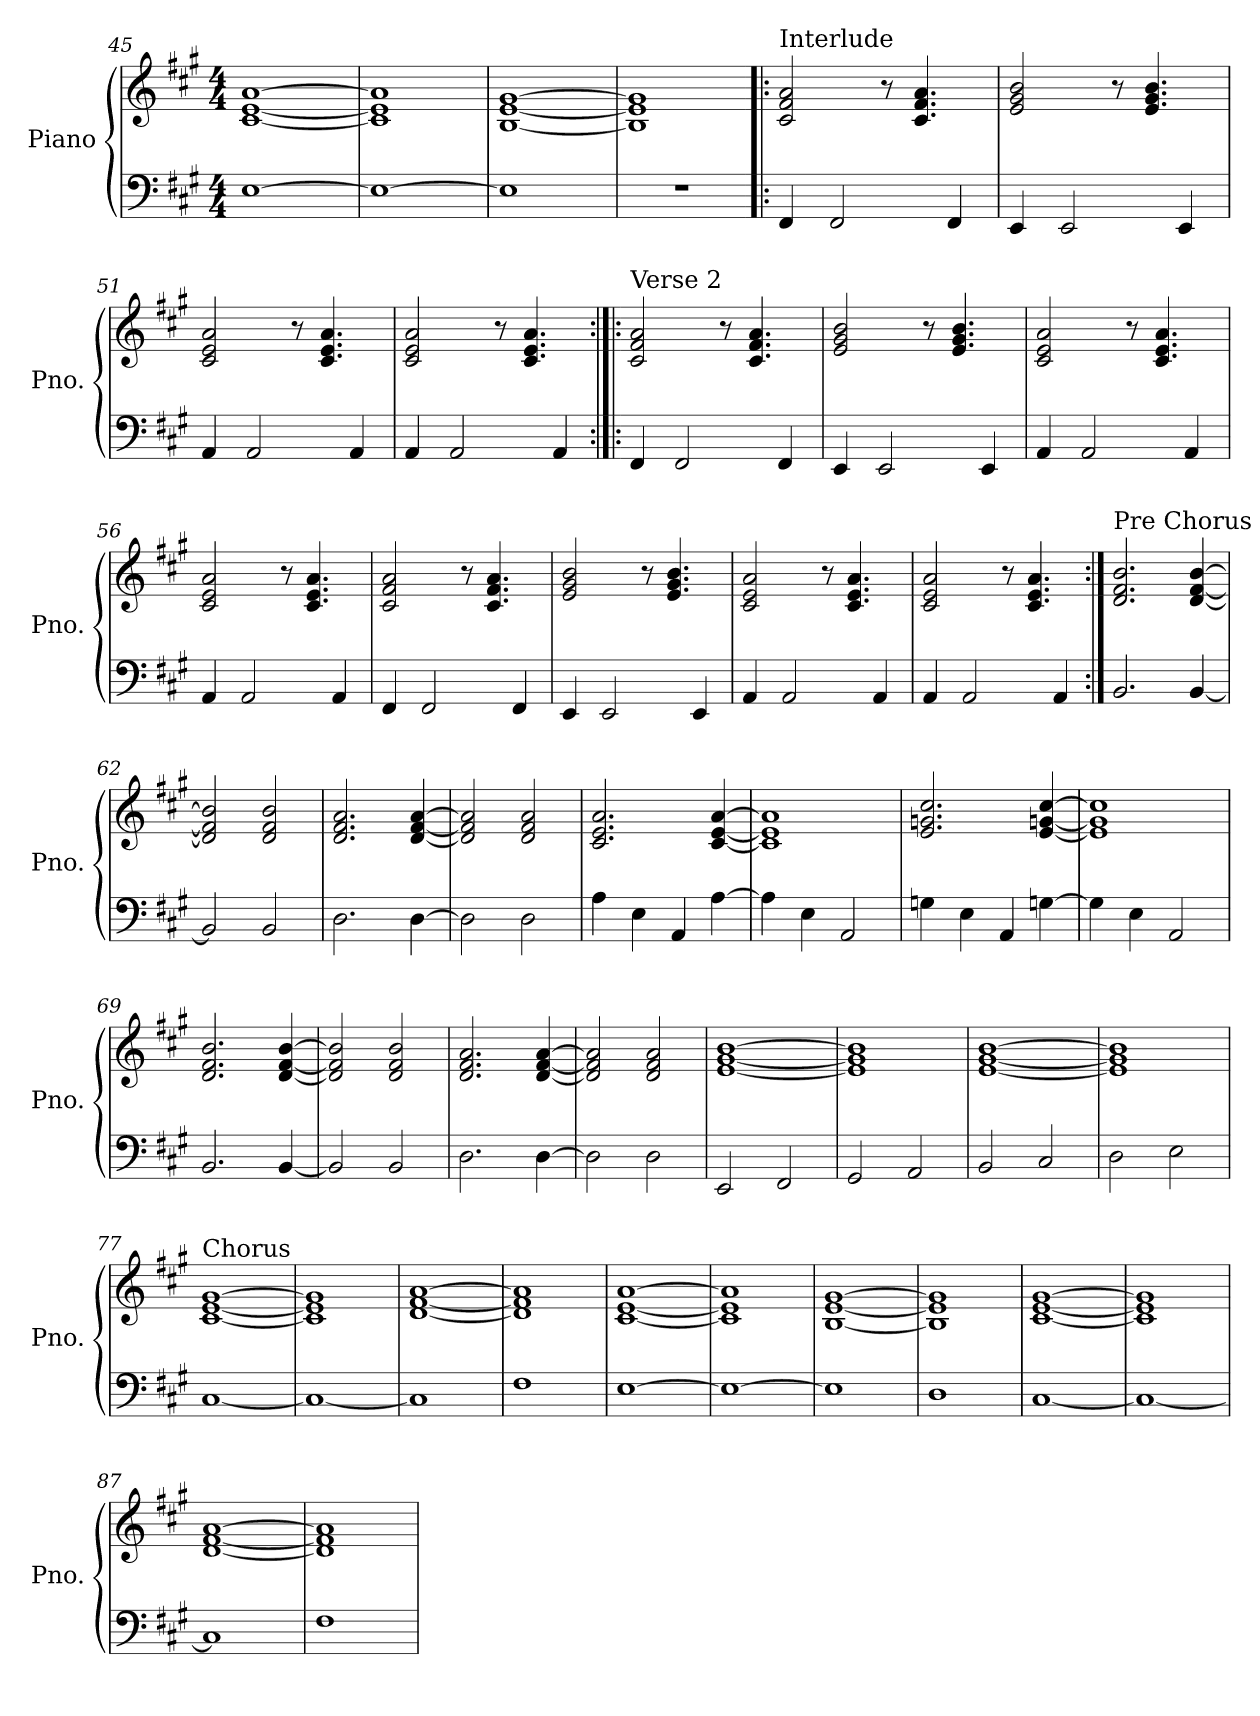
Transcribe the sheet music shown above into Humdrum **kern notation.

**kern	**kern
*part1	*part1
*staff2	*staff1
*I"Piano	*
*I'Pno.	*
!!LO:LB:g=z
*clefF4	*clefG2
*k[f#c#g#]	*k[f#c#g#]
*M4/4	*M4/4
=45	=45
[1E	[1c# [1e [1a
=46	=46
1E_	1c#] 1e] 1a]
=47	=47
1E]	[1B [1e [1g#
=48	=48
1r	1B] 1e] 1g#]
=49!|:	=49!|:
!	!LO:TX:a:t=Interlude
4FF#/	2c#/ 2f#/ 2a/
2FF#/	.
.	8r
.	4.c#/ 4.f#/ 4.a/
4FF#/	.
=50	=50
4EE/	2e/ 2g#/ 2b/
2EE/	.
.	8r
.	4.e/ 4.g#/ 4.b/
4EE/	.
=51	=51
4AA/	2c#/ 2e/ 2a/
2AA/	.
.	8r
.	4.c#/ 4.e/ 4.a/
4AA/	.
=52	=52
4AA/	2c#/ 2e/ 2a/
2AA/	.
.	8r
.	4.c#/ 4.e/ 4.a/
4AA/	.
=53:|!|:	=53:|!|:
!	!LO:TX:a:t=Verse 2
4FF#/	2c#/ 2f#/ 2a/
2FF#/	.
.	8r
.	4.c#/ 4.f#/ 4.a/
4FF#/	.
=54	=54
4EE/	2e/ 2g#/ 2b/
2EE/	.
.	8r
.	4.e/ 4.g#/ 4.b/
4EE/	.
!!LO:PB:g=z
=55	=55
4AA/	2c#/ 2e/ 2a/
2AA/	.
.	8r
.	4.c#/ 4.e/ 4.a/
4AA/	.
=56	=56
4AA/	2c#/ 2e/ 2a/
2AA/	.
.	8r
.	4.c#/ 4.e/ 4.a/
4AA/	.
=57	=57
4FF#/	2c#/ 2f#/ 2a/
2FF#/	.
.	8r
.	4.c#/ 4.f#/ 4.a/
4FF#/	.
=58	=58
4EE/	2e/ 2g#/ 2b/
2EE/	.
.	8r
.	4.e/ 4.g#/ 4.b/
4EE/	.
=59	=59
4AA/	2c#/ 2e/ 2a/
2AA/	.
.	8r
.	4.c#/ 4.e/ 4.a/
4AA/	.
=60	=60
4AA/	2c#/ 2e/ 2a/
2AA/	.
.	8r
.	4.c#/ 4.e/ 4.a/
4AA/	.
=61:|!	=61:|!
!	!LO:TX:a:t=Pre Chorus
2.BB/	2.d/ 2.f#/ 2.b/
[4BB/	[4d/ [4f#/ [4b/
=62	=62
2BB/]	2d/] 2f#/] 2b/]
2BB/	2d/ 2f#/ 2b/
=63	=63
2.D\	2.d/ 2.f#/ 2.a/
[4D\	[4d/ [4f#/ [4a/
=64	=64
2D\]	2d/] 2f#/] 2a/]
2D\	2d/ 2f#/ 2a/
!!LO:LB:g=z
=65	=65
4A\	2.c#/ 2.e/ 2.a/
4E\	.
4AA/	.
[4A\	[4c#/ [4e/ [4a/
=66	=66
4A\]	1c#] 1e] 1a]
4E\	.
2AA/	.
=67	=67
4Gn\	2.e/ 2.gn/ 2.cc#/
4E\	.
4AA/	.
[4Gn\	[4e/ [4gn/ [4cc#/
=68	=68
4G\]	1e] 1g] 1cc#]
4E\	.
2AA/	.
=69	=69
2.BB/	2.d/ 2.f#/ 2.b/
[4BB/	[4d/ [4f#/ [4b/
=70	=70
2BB/]	2d/] 2f#/] 2b/]
2BB/	2d/ 2f#/ 2b/
=71	=71
2.D\	2.d/ 2.f#/ 2.a/
[4D\	[4d/ [4f#/ [4a/
=72	=72
2D\]	2d/] 2f#/] 2a/]
2D\	2d/ 2f#/ 2a/
=73	=73
2EE/	[1e [1g# [1b
2FF#/	.
=74	=74
2GG#/	1e] 1g#] 1b]
2AA/	.
=75	=75
2BB/	[1e [1g# [1b
2C#/	.
!!LO:LB:g=z
=76	=76
2D\	1e] 1g#] 1b]
2E\	.
=77	=77
!	!LO:TX:a:t=Chorus
[1C#	[1c# [1e [1g#
=78	=78
1C#_	1c#] 1e] 1g#]
=79	=79
1C#]	[1d [1f# [1a
=80	=80
1F#	1d] 1f#] 1a]
=81	=81
[1E	[1c# [1e [1a
=82	=82
1E_	1c#] 1e] 1a]
=83	=83
1E]	[1B [1e [1g#
=84	=84
1D	1B] 1e] 1g#]
=85	=85
[1C#	[1c# [1e [1g#
=86	=86
1C#_	1c#] 1e] 1g#]
=87	=87
1C#]	[1d [1f# [1a
=88	=88
1F#	1d] 1f#] 1a]
=	=
*-	*-
